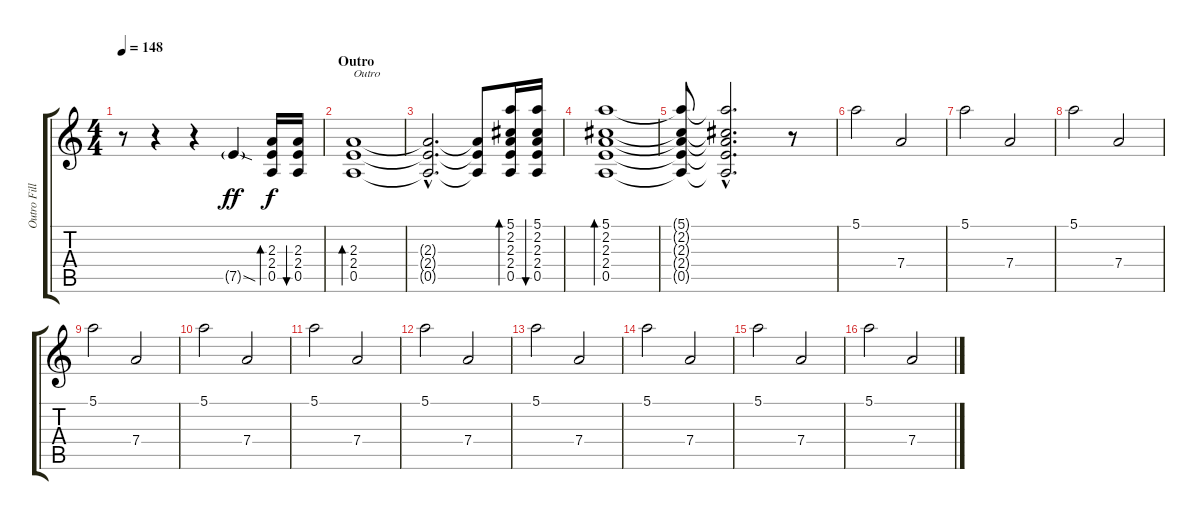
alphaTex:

\track ("Outro Fill" "Outro Fill") {instrument distortionguitar}
\staff {score tabs}
\tuning (E4 B3 G3 D3 A2 E2) {hide}
\ts (4 4)
\tempo 148
\clef g2
\ks c
r.8{dy f} r.4 r.4{volume 16 balance 16} 7.5{sod g}.4{dy ff} (2.3 2.4 0.5).16{bd 30 dy f} (2.3 2.4 0.5).16{bu 30} |
\section ("" "Outro")
(2.3 2.4 0.5).1{bd 30 txt "Outro" volume 5} |
(2.3{hac t} 2.4{hac t} 0.5{hac t}).2{d} (2.3{t} 2.4{t} 0.5{t}).8 (5.1 2.2 2.3 2.4 0.5).16{bd 30 volume 16} (5.1 2.2 2.3 2.4 0.5).16{bu 30} |
(5.1 2.2 2.3 2.4 0.5).1{bd 30 volume 2} |
(5.1{t} 2.2{t} 2.3{t} 2.4{t} 0.5{t}).8 (5.1{hac t} 2.2{hac t} 2.3{hac t} 2.4{hac t} 0.5{hac t}).2{d} r.8{volume 16} |
5.1.2{balance 0 instrument lead5charang} 7.4.2{balance 16} |
5.1.2{balance 0} 7.4.2{balance 16} |
5.1.2{balance 0} 7.4.2{balance 16} |
5.1.2{balance 0} 7.4.2{balance 16} |
5.1.2{balance 0} 7.4.2{balance 16} |
5.1.2{balance 0} 7.4.2{balance 16} |
5.1.2{balance 0} 7.4.2{balance 16} |
5.1.2{balance 0} 7.4.2{balance 16} |
5.1.2{balance 0} 7.4.2{balance 16} |
5.1.2{balance 0} 7.4.2{balance 16} |
5.1.2{balance 0} 7.4.2{balance 16}
